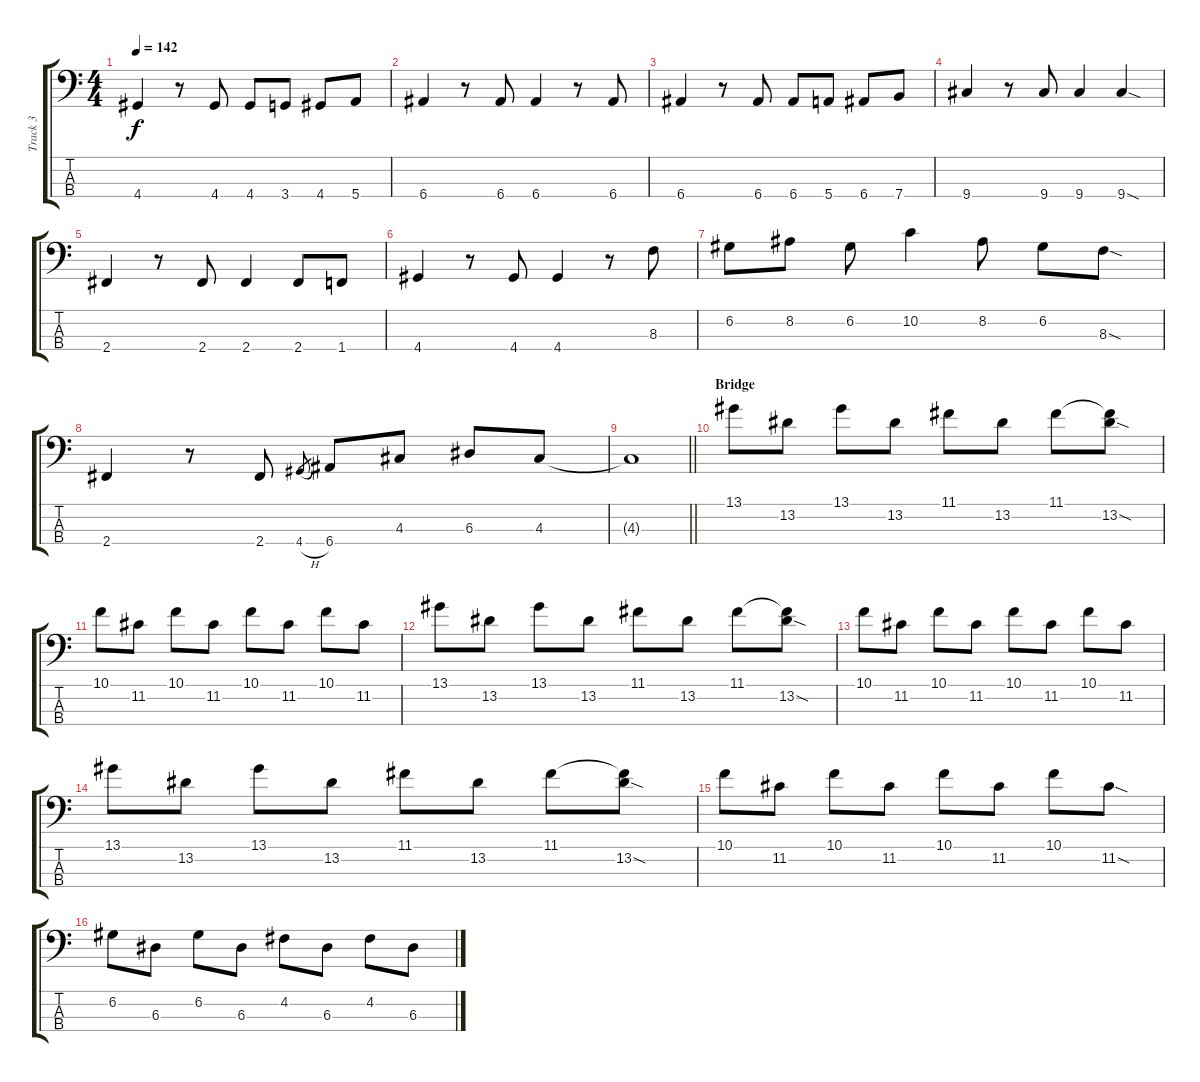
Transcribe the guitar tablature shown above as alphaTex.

\track ("Track 3" "Track 3") {instrument electricbasspick}
\staff {score tabs}
\tuning (G2 D2 A1 E1) {hide}
\ts (4 4)
\tempo 142
\clef f4
\ks c
4.4.4{dy f} r.8 4.4.8 4.4.8 3.4.8 4.4.8 5.4.8 |
6.4.4 r.8 6.4.8 6.4.4 r.8 6.4.8 |
6.4.4 r.8 6.4.8 6.4.8 5.4.8 6.4.8 7.4.8 |
9.4.4 r.8 9.4.8 9.4.4 9.4{sod}.4 |
2.4.4 r.8 2.4.8 2.4.4 2.4.8 1.4.8 |
4.4.4 r.8 4.4.8 4.4.4 r.8 8.3.8 |
6.2.8 8.2.8 6.2.8 10.2.4 8.2.8 6.2.8 8.3{sod}.8 |
2.4.4 r.8 2.4.8 4.4{h}.8{gr} 6.4.8 4.3.8 6.3.8 4.3.8 |
\barLineRight lightlight
4.3{t}.1 |
\section ("" "Bridge")
13.1.8 13.2.8 13.1.8 13.2.8 11.1.8 13.2.8 11.1.8 (11.1{t} 13.2{sod}).8 |
10.1.8 11.2.8 10.1.8 11.2.8 10.1.8 11.2.8 10.1.8 11.2.8 |
13.1.8 13.2.8 13.1.8 13.2.8 11.1.8 13.2.8 11.1.8 (11.1{t} 13.2{sod}).8 |
10.1.8 11.2.8 10.1.8 11.2.8 10.1.8 11.2.8 10.1.8 11.2.8 |
13.1.8 13.2.8 13.1.8 13.2.8 11.1.8 13.2.8 11.1.8 (11.1{t} 13.2{sod}).8 |
10.1.8 11.2.8 10.1.8 11.2.8 10.1.8 11.2.8 10.1.8 11.2{sod}.8 |
6.2.8 6.3.8 6.2.8 6.3.8 4.2.8 6.3.8 4.2.8 6.3.8
